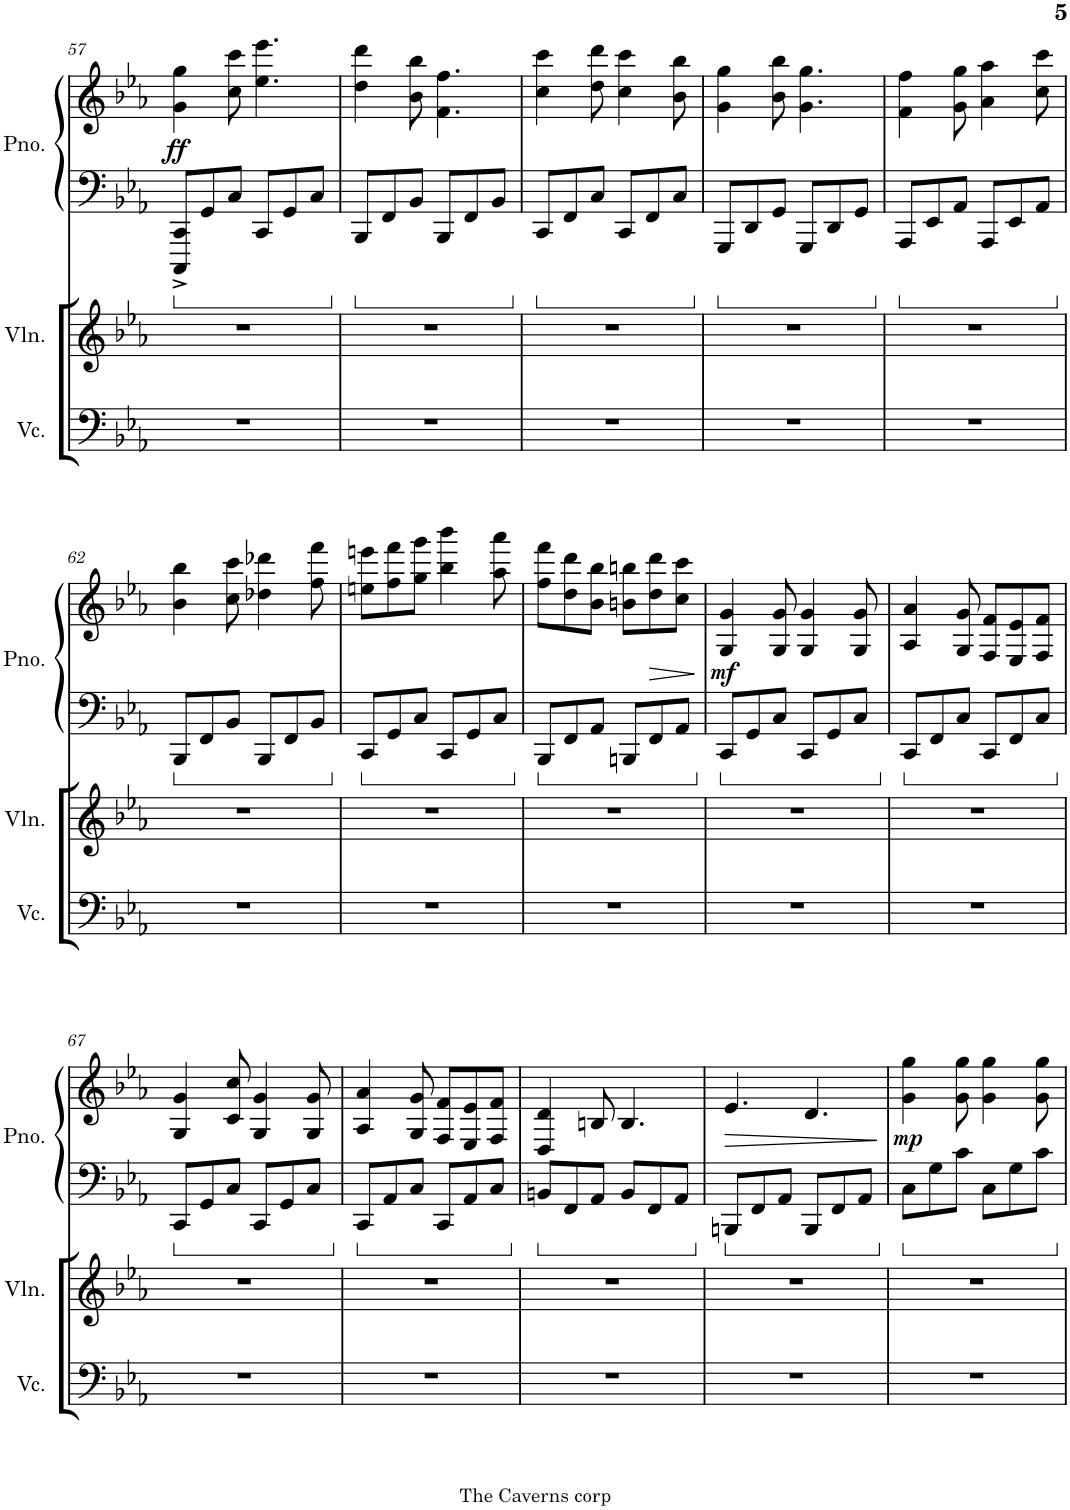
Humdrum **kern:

**kern	**kern	**kern	**kern	**dynam
*part3	*part2	*part1	*part1	*part1
*staff4	*staff3	*staff2	*staff1	*staff1/2
*I"Violoncello	*I"Violin	*I"Piano	*	*
*I'Vc.	*I'Vln.	*I'Pno.	*	*
!!LO:PB:g=z
*clefF4	*clefG2	*clefF4	*clefG2	*
*k[b-e-a-]	*k[b-e-a-]	*k[b-e-a-]	*k[b-e-a-]	*
*M6/8	*M6/8	*M6/8	*M6/8	*
=57	=57	=57	=57	=57
!	!	!	!	!LO:DY:b
2.r	2.r	8CCC/^ 8CC/^L	4g\ 4gg\	ff
.	.	8GG/	.	.
.	.	8C/J	8cc\ 8ccc\	.
.	.	8CC/L	4.ee-\ 4.eee-\	.
.	.	8GG/	.	.
.	.	8C/J	.	.
=58	=58	=58	=58	=58
2.r	2.r	8BBB-/L	4dd\ 4ddd\	.
.	.	8FF/	.	.
.	.	8BB-/J	8b-\ 8bb-\	.
.	.	8BBB-/L	4.f\ 4.ff\	.
.	.	8FF/	.	.
.	.	8BB-/J	.	.
=59	=59	=59	=59	=59
2.r	2.r	8CC/L	4cc\ 4ccc\	.
.	.	8FF/	.	.
.	.	8C/J	8dd\ 8ddd\	.
.	.	8CC/L	4cc\ 4ccc\	.
.	.	8FF/	.	.
.	.	8C/J	8b-\ 8bb-\	.
=60	=60	=60	=60	=60
2.r	2.r	8GGG/L	4g\ 4gg\	.
.	.	8DD/	.	.
.	.	8GG/J	8b-\ 8bb-\	.
.	.	8GGG/L	4.g\ 4.gg\	.
.	.	8DD/	.	.
.	.	8GG/J	.	.
=61	=61	=61	=61	=61
2.r	2.r	8AAA-/L	4f\ 4ff\	.
.	.	8EE-/	.	.
.	.	8AA-/J	8g\ 8gg\	.
.	.	8AAA-/L	4a-\ 4aa-\	.
.	.	8EE-/	.	.
.	.	8AA-/J	8cc\ 8ccc\	.
!!LO:LB:g=z
=62	=62	=62	=62	=62
2.r	2.r	8BBB-/L	4b-\ 4bb-\	.
.	.	8FF/	.	.
.	.	8BB-/J	8cc\ 8ccc\	.
.	.	8BBB-/L	4dd-X\ 4ddd-X\	.
.	.	8FF/	.	.
.	.	8BB-/J	8ff\ 8fff\	.
=63	=63	=63	=63	=63
2.r	2.r	8CC/L	8een\ 8eeen\L	.
.	.	8GG/	8ff\ 8fff\	.
.	.	8C/J	8gg\ 8ggg\J	.
.	.	8CC/L	4bb-\ 4bbb-\	.
.	.	8GG/	.	.
.	.	8C/J	8aa-\ 8aaa-\	.
=64	=64	=64	=64	=64
2.r	2.r	8BBB-/L	8ff\ 8fff\L	.
.	.	8FF/	8dd\ 8ddd\	.
.	.	8AA-/J	8b-\ 8bb-\J	.
.	.	8BBBn/L	8bn\ 8bbn\L	.
!	!	!	!	!LO:HP:b
.	.	8FF/	8dd\ 8ddd\	>
.	.	8AA-/J	8cc\ 8ccc\J	.
.	.	.	.	]
=65	=65	=65	=65	=65
!	!	!	!	!LO:DY:b
2.r	2.r	8CC/L	4G/ 4g/	mf
.	.	8GG/	.	.
.	.	8C/J	8G/ 8g/	.
.	.	8CC/L	4G/ 4g/	.
.	.	8GG/	.	.
.	.	8C/J	8G/ 8g/	.
=66	=66	=66	=66	=66
2.r	2.r	8CC/L	4A-/ 4a-/	.
.	.	8FF/	.	.
.	.	8C/J	8G/ 8g/	.
.	.	8CC/L	8F/ 8f/L	.
.	.	8FF/	8E-/ 8e-/	.
.	.	8C/J	8F/ 8f/J	.
!!LO:LB:g=z
=67	=67	=67	=67	=67
2.r	2.r	8CC/L	4G/ 4g/	.
.	.	8GG/	.	.
.	.	8C/J	8c/ 8cc/	.
.	.	8CC/L	4G/ 4g/	.
.	.	8GG/	.	.
.	.	8C/J	8G/ 8g/	.
=68	=68	=68	=68	=68
2.r	2.r	8CC/L	4A-/ 4a-/	.
.	.	8AA-/	.	.
.	.	8C/J	8G/ 8g/	.
.	.	8CC/L	8F/ 8f/L	.
.	.	8AA-/	8E-/ 8e-/	.
.	.	8C/J	8F/ 8f/J	.
=69	=69	=69	=69	=69
2.r	2.r	8BBn/L	4D/ 4d/	.
.	.	8FF/	.	.
.	.	8AA-/J	8Bn/	.
.	.	8BB/L	4.B/	.
.	.	8FF/	.	.
.	.	8AA-/J	.	.
=70	=70	=70	=70	=70
!	!	!	!	!LO:HP:b
2.r	2.r	8BBBn/L	4.e-/	>
.	.	8FF/	.	.
.	.	8AA-/J	.	.
.	.	8BBB/L	4.d/	.
.	.	8FF/	.	.
.	.	8AA-/J	.	.
.	.	.	.	]
=71	=71	=71	=71	=71
!	!	!	!	!LO:DY:b
2.r	2.r	8C\L	4g\ 4gg\	mp
.	.	8G\	.	.
.	.	8c\J	8g\ 8gg\	.
.	.	8C\L	4g\ 4gg\	.
.	.	8G\	.	.
.	.	8c\J	8g\ 8gg\	.
=	=	=	=	=
*-	*-	*-	*-	*-
